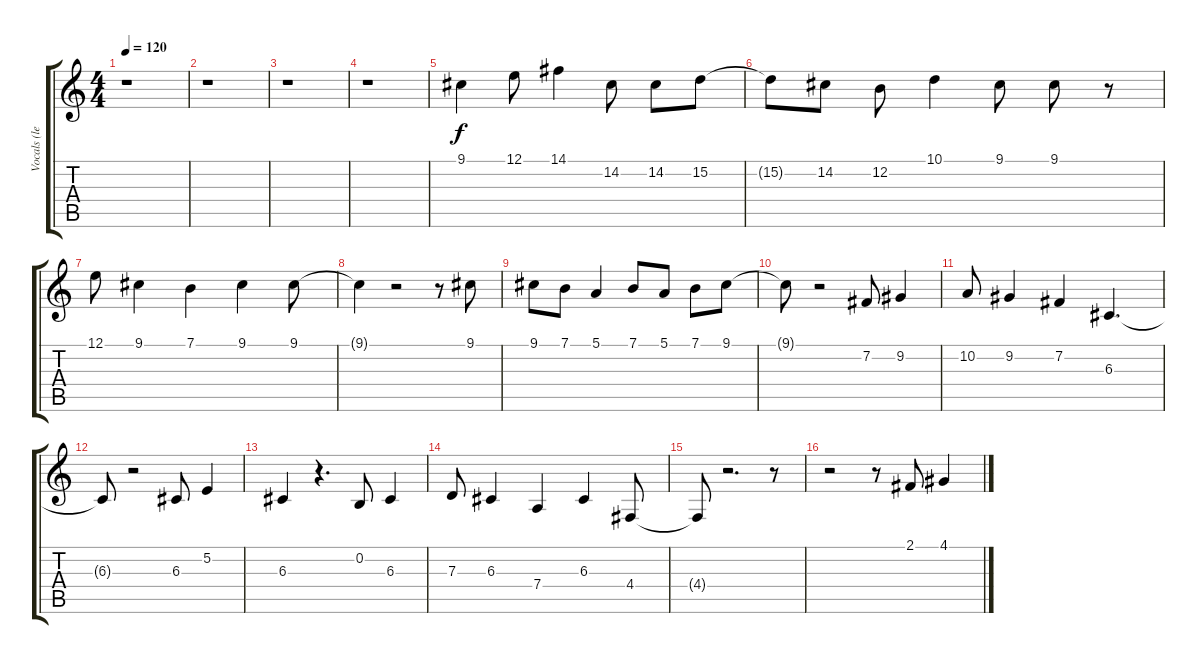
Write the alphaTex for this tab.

\track ("Vocals (lead 2) - Main Voice" "Vocals (le") {instrument fx1rain}
\staff {score tabs}
\tuning (E4 B3 G3 D3 A2 E2) {hide}
\ts (4 4)
\tempo 120
\clef g2
\ks c
r.1{dy f} |
r.1 |
r.1 |
r.1 |
9.1.4 12.1.8 14.1.4 14.2.8 14.2.8 15.2.8 |
15.2{t}.8 14.2.8 12.2.8 10.1.4 9.1.8 9.1.8 r.8 |
12.1.8 9.1.4 7.1.4 9.1.4 9.1.8 |
9.1{t}.4 r.2 r.8 9.1.8 |
9.1.8 7.1.8 5.1.4 7.1.8 5.1.8 7.1.8 9.1.8 |
9.1{t}.8 r.2 7.2.8 9.2.4 |
10.2.8 9.2.4 7.2.4 6.3.4{d} |
6.3{t}.8 r.2 6.3.8 5.2.4 |
6.3.4 r.4{d} 0.2.8 6.3.4 |
7.3.8 6.3.4 7.4.4 6.3.4 4.4.8 |
4.4{t}.8 r.2{d} r.8 |
r.2 r.8 2.1.8 4.1.4
